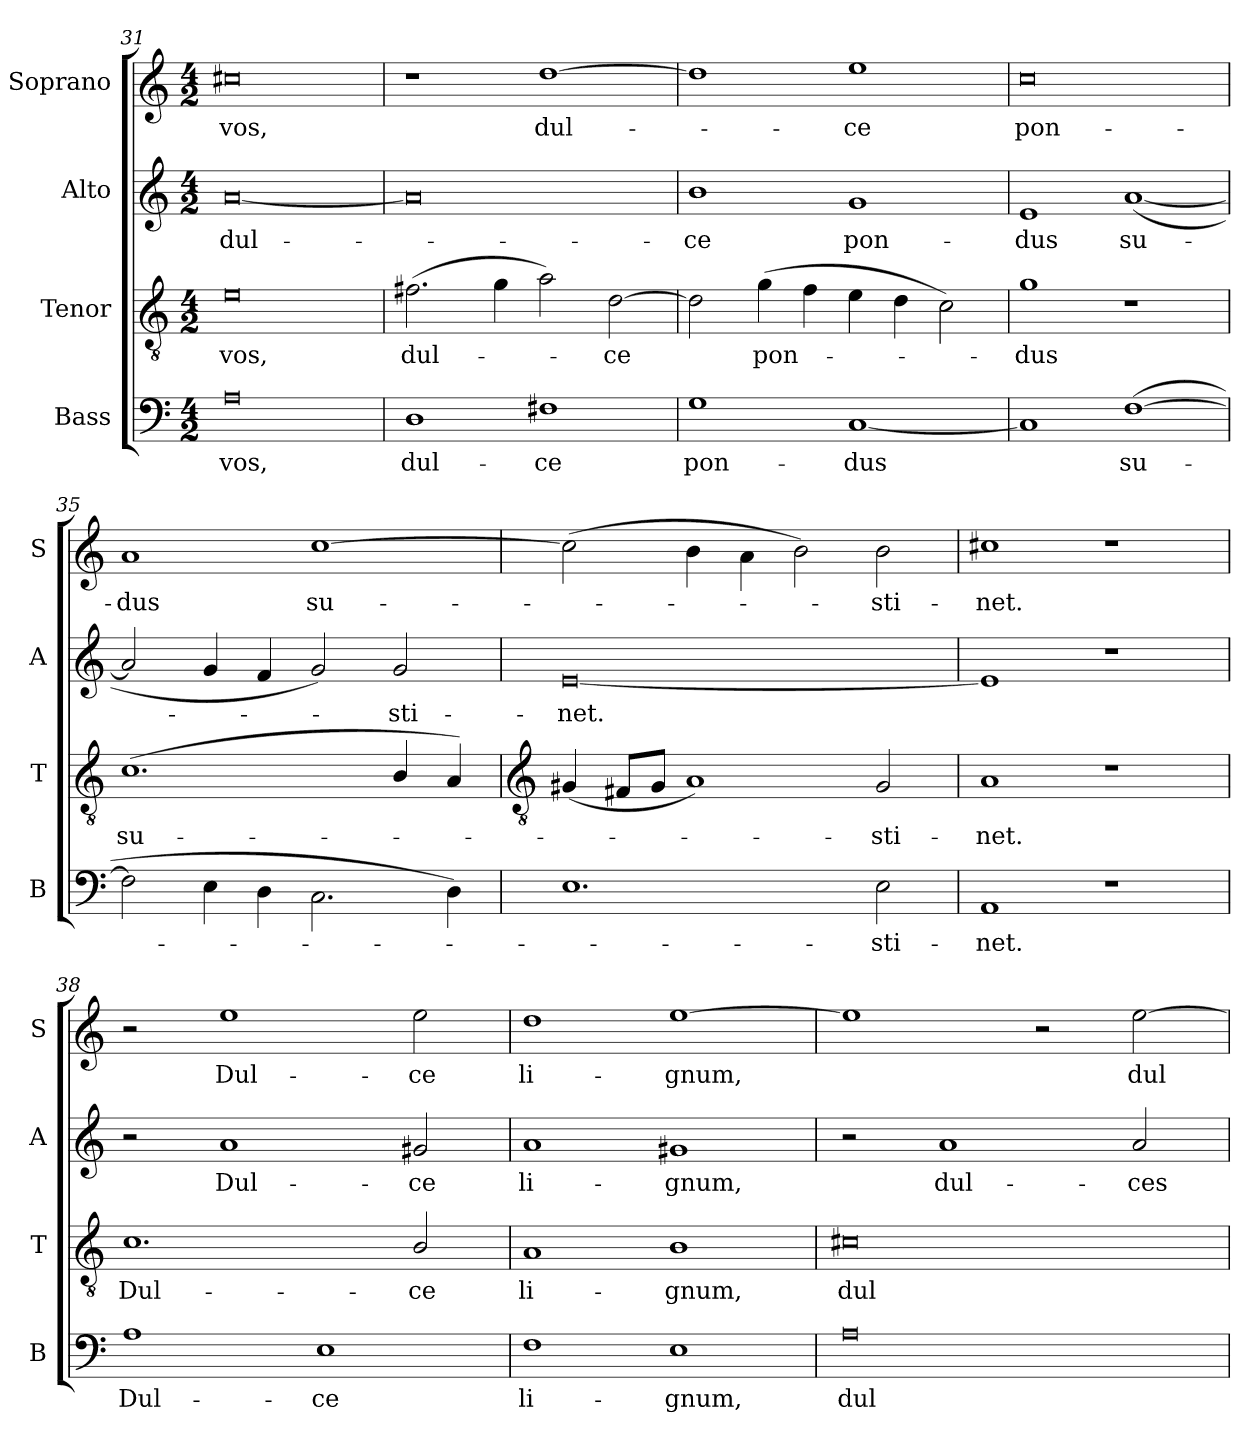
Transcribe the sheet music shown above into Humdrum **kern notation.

**kern	**text	**kern	**text	**kern	**text	**kern	**text
*part4	*part4	*part3	*part3	*part2	*part2	*part1	*part1
*staff4	*staff4	*staff3	*staff3	*staff2	*staff2	*staff1	*staff1
*I"Bass	*	*I"Tenor	*	*I"Alto	*	*I"Soprano	*
*I'B	*	*I'T	*	*I'A	*	*I'S	*
*clefF4	*	*clefGv2	*	*clefG2	*	*clefG2	*
*k[]	*	*k[]	*	*k[]	*	*k[]	*
*C:	*	*C:	*	*C:	*	*C:	*
*M4/2	*	*M4/2	*	*M4/2	*	*M4/2	*
=31	=31	=31	=31	=31	=31	=31	=31
!	!LO:LY:b	!	!LO:LY:b	!	!LO:LY:b	!	!LO:LY:b
0A	-vos,	0e	-vos,	[0a	dul-	0cc#X	-vos,
=32	=32	=32	=32	=32	=32	=32	=32
!	!LO:LY:b	!	!LO:LY:b	!	!	!	!
1D	dul-	(>2.f#X	dul-	0a]	.	1r	.
.	.	4g	.	.	.	.	.
!	!LO:LY:b	!	!	!	!	!	!LO:LY:b
1F#X	-ce	2a)	.	.	.	[1dd	dul-
!	!	!	!LO:LY:b	!	!	!	!
.	.	[2d	ce	.	.	.	.
=33	=33	=33	=33	=33	=33	=33	=33
!	!LO:LY:b	!	!	!	!LO:LY:b	!	!
1G	pon-	2d]	.	1b	ce	1dd]	.
!	!	!	!LO:LY:b	!	!	!	!
.	.	(>4g	pon-	.	.	.	.
.	.	4f	.	.	.	.	.
!	!LO:LY:b	!	!	!	!LO:LY:b	!	!LO:LY:b
[1C	-dus	4e	.	1g	pon-	1ee	ce
.	.	4d	.	.	.	.	.
.	.	2c)	.	.	.	.	.
=34	=34	=34	=34	=34	=34	=34	=34
!	!	!	!LO:LY:b	!	!LO:LY:b	!	!LO:LY:b
1C]	.	1g	dus	1e	-dus	0cc	pon-
!	!LO:LY:b	!	!	!	!LO:LY:b	!	!
(>[1F	su-	1r	.	(<[1a	su-	.	.
=35	=35	=35	=35	=35	=35	=35	=35
!	!	!	!LO:LY:b	!	!	!	!LO:LY:b
2F]	.	(<1.c	su-	2a]	.	1a	-dus
4E	.	.	.	4g	.	.	.
4D	.	.	.	4f	.	.	.
!	!	!	!	!	!	!	!LO:LY:b
2.C\	.	.	.	2g)	.	[1cc	su-
!	!	!	!	!	!LO:LY:b	!	!
.	.	4B/	.	2g	sti-	.	.
4D)	.	4A)	.	.	.	.	.
!!LO:LB:g=z
=36	=36	=36	=36	=36	=36	=36	=36
*	*	*clefGv2	*	*	*	*	*
!	!	!	!	!	!LO:LY:b	!	!
1.E	.	(<4G#X	.	[0e	-net.	(>2cc]	.
.	.	8F#XL	.	.	.	.	.
.	.	8G#J	.	.	.	.	.
.	.	1A)	.	.	.	4b\	.
.	.	.	.	.	.	4a\	.
.	.	.	.	.	.	2b\)	.
!	!LO:LY:b	!	!LO:LY:b	!	!	!	!LO:LY:b
2E	sti-	2G#	sti-	.	.	2b\	sti-
=37	=37	=37	=37	=37	=37	=37	=37
!	!LO:LY:b	!	!LO:LY:b	!	!	!	!LO:LY:b
1AA	-net.	1A	-net.	1e]	.	1cc#X	-net.
1r	.	1r	.	1r	.	1r	.
=38	=38	=38	=38	=38	=38	=38	=38
!	!LO:LY:b	!	!LO:LY:b	!	!	!	!
1A	Dul-	1.c	Dul-	2r	.	2r	.
!	!	!	!	!	!LO:LY:b	!	!LO:LY:b
.	.	.	.	1a	Dul-	1ee	Dul-
!	!LO:LY:b	!	!	!	!	!	!
1E	-ce	.	.	.	.	.	.
!	!	!	!LO:LY:b	!	!LO:LY:b	!	!LO:LY:b
.	.	2B/	-ce	2g#X	-ce	2ee	-ce
=39	=39	=39	=39	=39	=39	=39	=39
!	!LO:LY:b	!	!LO:LY:b	!	!LO:LY:b	!	!LO:LY:b
1F	li-	1A	li-	1a	li-	1dd	li-
!	!LO:LY:b	!	!LO:LY:b	!	!LO:LY:b	!	!LO:LY:b
1E	-gnum,	1B	-gnum,	1g#X	-gnum,	[1ee	-gnum,
=40	=40	=40	=40	=40	=40	=40	=40
!	!LO:LY:b	!	!LO:LY:b	!	!	!	!
0A	dul-	0c#X	dul-	2r	.	1ee]	.
!	!	!	!	!	!LO:LY:b	!	!
.	.	.	.	1a	dul-	.	.
.	.	.	.	.	.	2r	.
!	!	!	!	!	!LO:LY:b	!	!LO:LY:b
.	.	.	.	2a	-ces	[2ee	dul-
=	=	=	=	=	=	=	=
*-	*-	*-	*-	*-	*-	*-	*-
